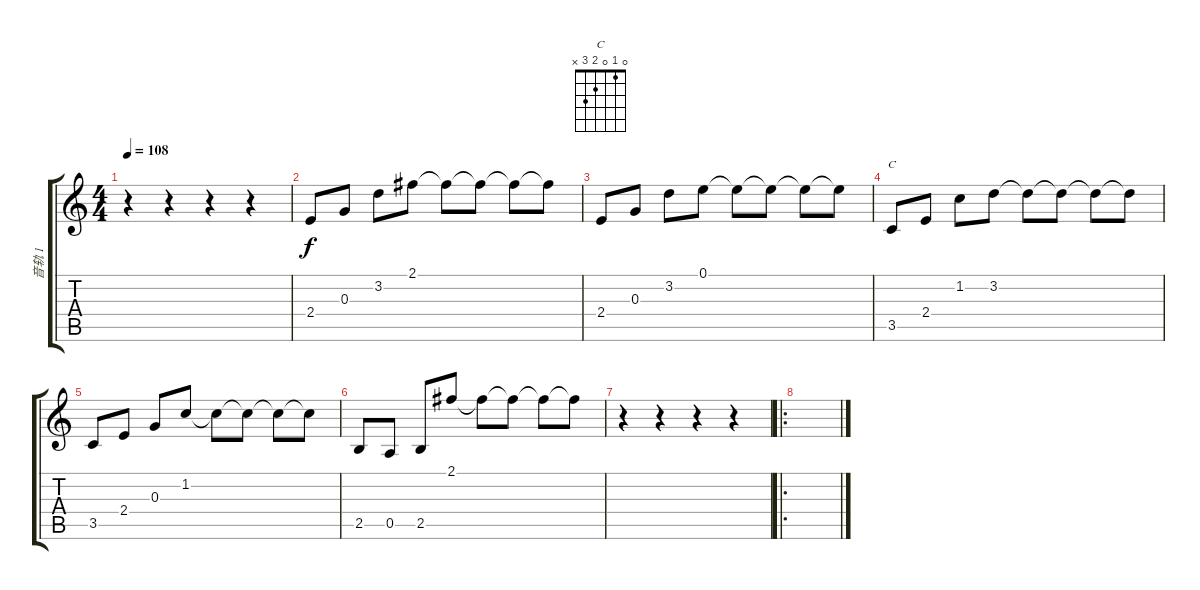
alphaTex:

\track ("音轨 1" "音轨 1") {instrument acousticguitarsteel}
\staff {score tabs}
\tuning (E4 B3 G3 D3 A2 E2) {hide}
\chord ("C" 0 1 0 2 3 x)
\ts (4 4)
\tempo 108
\clef g2
\ks c
r.4{dy f instrument acousticguitarsteel} r.4 r.4 r.4 |
2.4.8 0.3.8 3.2.8 2.1.8 2.1{t}.8 2.1{t}.8 2.1{t}.8 2.1{t}.8 |
2.4.8 0.3.8 3.2.8 0.1.8 0.1{t}.8 0.1{t}.8 0.1{t}.8 0.1{t}.8 |
3.5.8{ch "C"} 2.4.8 1.2.8 3.2.8 3.2{t}.8 3.2{t}.8 3.2{t}.8 3.2{t}.8 |
3.5.8 2.4.8 0.3.8 1.2.8 1.2{t}.8 1.2{t}.8 1.2{t}.8 1.2{t}.8 |
2.5.8 0.5.8 2.5.8 2.1.8 2.1{t}.8 2.1{t}.8 2.1{t}.8 2.1{t}.8 |
r.4 r.4 r.4 r.4 |
\ro
